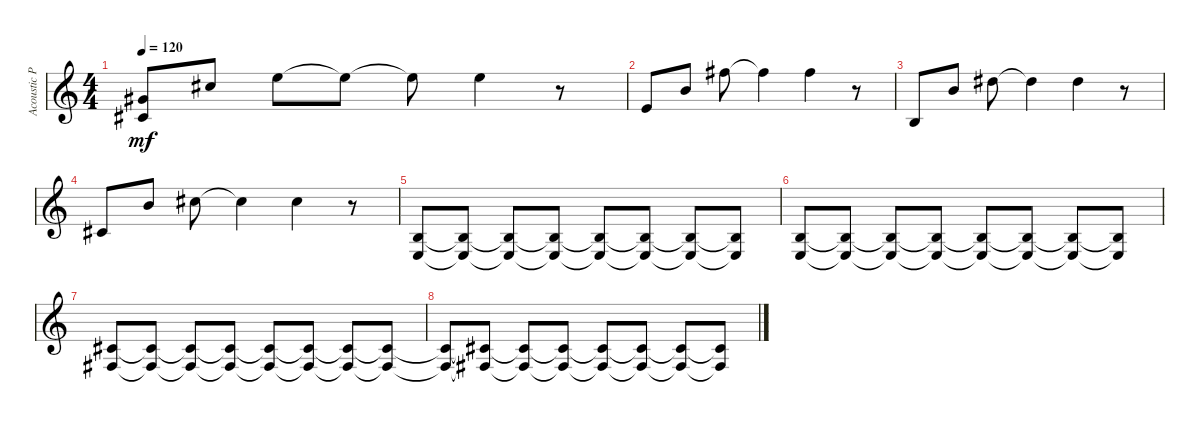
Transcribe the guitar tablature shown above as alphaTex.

\track ("Acoustic Piano" "Acoustic P") {instrument brightacousticpiano}
\staff {score}
\tuning (E4 B3 G3 D3 A2 E2 B1) {hide}
\ts (4 4)
\tempo 120
\clef g2
\ks c
(4.1 2.2).8{dy mf} 9.1.8 12.1.8 12.1{t}.8 12.1{t}.8 12.1.4 r.8 |
0.1.8 7.1.8 14.1.8 14.1{t}.4 14.1.4 r.8 |
0.2.8 7.1.8 11.1.8 11.1{t}.4 11.1.4 r.8 |
2.2.8 7.1.8 9.1.8 9.1{t}.4 9.1.4 r.8 |
(0.2 2.4).8 (0.2{t} 2.4{t}).8 (0.2{t} 2.4{t}).8 (0.2{t} 2.4{t}).8 (0.2{t} 2.4{t}).8 (0.2{t} 2.4{t}).8 (0.2{t} 2.4{t}).8 (0.2{t} 2.4{t}).8 |
(0.2 2.4).8 (0.2{t} 2.4{t}).8 (0.2{t} 2.4{t}).8 (0.2{t} 2.4{t}).8 (0.2{t} 2.4{t}).8 (0.2{t} 2.4{t}).8 (0.2{t} 2.4{t}).8 (0.2{t} 2.4{t}).8 |
(2.2 4.4).8 (2.2{t} 4.4{t}).8 (2.2{t} 4.4{t}).8 (2.2{t} 4.4{t}).8 (2.2{t} 4.4{t}).8 (2.2{t} 4.4{t}).8 (2.2{t} 4.4{t}).8 (2.2{t} 4.4{t}).8 |
(2.2{t} 4.4{t}).8 (2.2{t} 4.4{t}).8 (2.2{t} 4.4{t}).8 (2.2{t} 4.4{t}).8 (2.2{t} 4.4{t}).8 (2.2{t} 4.4{t}).8 (2.2{t} 4.4{t}).8 (2.2{t} 4.4{t}).8
